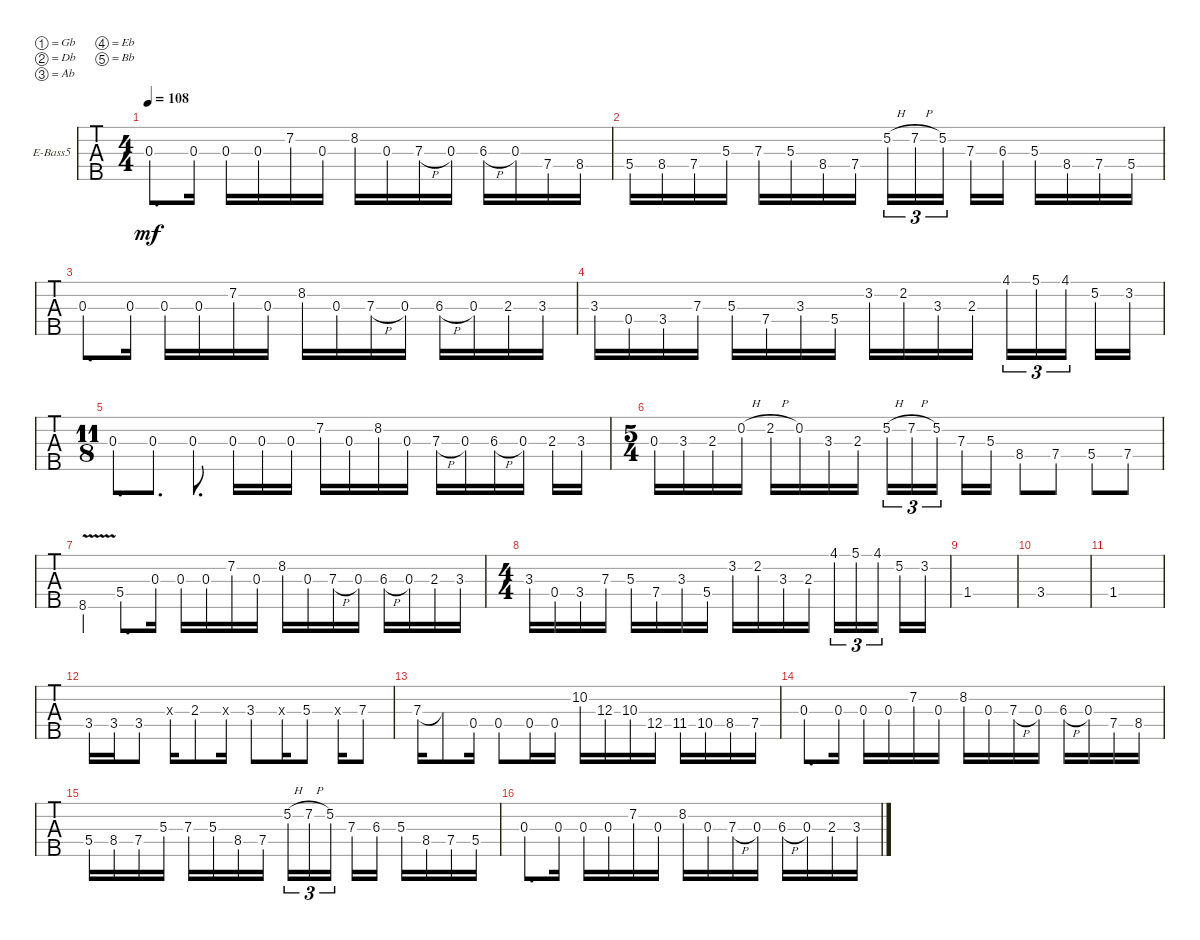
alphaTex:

\defaultSystemsLayout 4
\bracketExtendMode groupsimilarinstruments
\firstSystemTrackNameOrientation horizontal
\otherSystemsTrackNameOrientation horizontal
\track ("Electric Bass" "E-Bass5") {instrument electricbassfinger}
\staff {tabs}
\tuning (Gb2 Db2 Ab1 Eb1 Bb0)
\ts (4 4)
\tempo 108
\clef f4
\ks c
0.3.8{d dy mf instrument electricbassfinger} 0.3.16 0.3.16 0.3.16 7.2.16 0.3.16 8.2.16 0.3.16 7.3{h}.16 0.3.16 6.3{h}.16 0.3.16 7.4.16 8.4.16 |
5.4.16 8.4.16 7.4.16 5.3.16 7.3.16 5.3.16 8.4.16 7.4.16 5.2{h}.16{tu (3 2)} 7.2{h}.16{tu (3 2)} 5.2.16{tu (3 2)} 7.3.16 6.3.16 5.3.16 8.4.16 7.4.16 5.4.16 |
0.3.8{d} 0.3.16 0.3.16 0.3.16 7.2.16 0.3.16 8.2.16 0.3.16 7.3{h}.16 0.3.16 6.3{h}.16 0.3.16 2.3.16 3.3.16 |
3.3.16 0.4.16 3.4.16 7.3.16 5.3.16 7.4.16 3.3.16 5.4.16 3.2.16 2.2.16 3.3.16 2.3.16 4.1.16{tu (3 2)} 5.1.16{tu (3 2)} 4.1.16{tu (3 2)} 5.2.16 3.2.16 |
\ts (11 8)
0.3.8{d} 0.3.8{d} 0.3.8{d} 0.3.16 0.3.16 0.3.16 7.2.16 0.3.16 8.2.16 0.3.16 7.3{h}.16 0.3.16 6.3{h}.16 0.3.16 2.3.16 3.3.16 |
\ts (5 4)
0.3.16 3.3.16 2.3.16 0.2{h}.16 2.2{h}.16 0.2.16 3.3.16 2.3.16 5.2{h}.16{tu (3 2)} 7.2{h}.16{tu (3 2)} 5.2.16{tu (3 2)} 7.3.16 5.3.16 8.4.8 7.4.8 5.4.8 7.4.8 |
8.5{v}.4 5.4.8{d} 0.3.16 0.3.16 0.3.16 7.2.16 0.3.16 8.2.16 0.3.16 7.3{h}.16 0.3.16 6.3{h}.16 0.3.16 2.3.16 3.3.16 |
\ts (4 4)
3.3.16 0.4.16 3.4.16 7.3.16 5.3.16 7.4.16 3.3.16 5.4.16 3.2.16 2.2.16 3.3.16 2.3.16 4.1.16{tu (3 2)} 5.1.16{tu (3 2)} 4.1.16{tu (3 2)} 5.2.16 3.2.16 |
1.4.1 |
3.4.1 |
1.4.1 |
3.4.16 3.4.16 3.4.8 0.3{x}.16 2.3.8 0.3{x}.16 3.3.8 0.3{x}.16 5.3.8 0.3{x}.16 7.3.8 |
7.3.16 7.3{t}.8 0.4.16 0.4.8 0.4.16 0.4.16 10.2.16 12.3.16 10.3.16 12.4.16 11.4.16 10.4.16 8.4.16 7.4.16 |
0.3.8{d} 0.3.16 0.3.16 0.3.16 7.2.16 0.3.16 8.2.16 0.3.16 7.3{h}.16 0.3.16 6.3{h}.16 0.3.16 7.4.16 8.4.16 |
5.4.16 8.4.16 7.4.16 5.3.16 7.3.16 5.3.16 8.4.16 7.4.16 5.2{h}.16{tu (3 2)} 7.2{h}.16{tu (3 2)} 5.2.16{tu (3 2)} 7.3.16 6.3.16 5.3.16 8.4.16 7.4.16 5.4.16 |
0.3.8{d} 0.3.16 0.3.16 0.3.16 7.2.16 0.3.16 8.2.16 0.3.16 7.3{h}.16 0.3.16 6.3{h}.16 0.3.16 2.3.16 3.3.16
